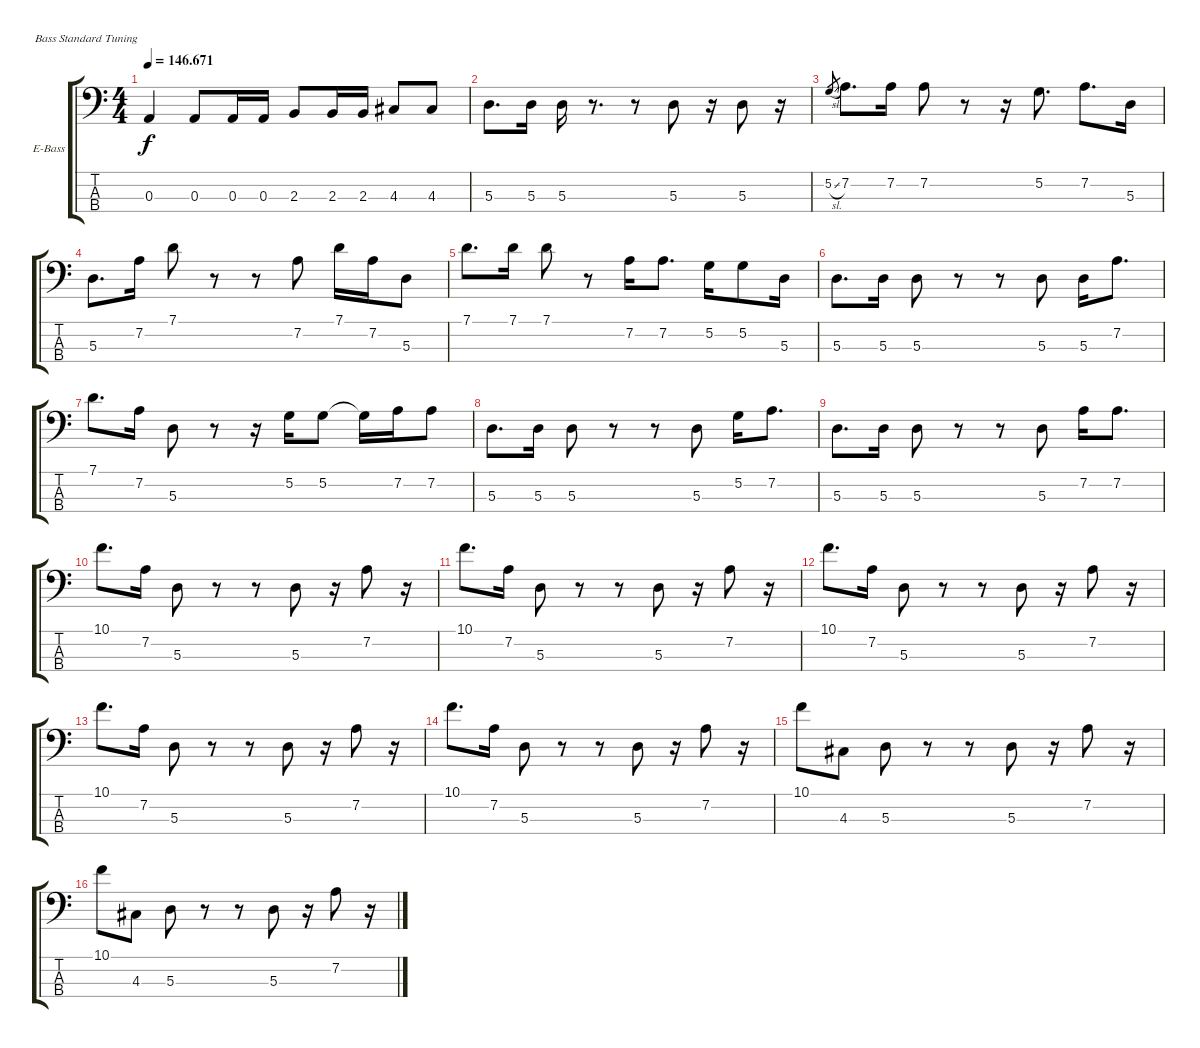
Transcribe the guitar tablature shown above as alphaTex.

\bracketExtendMode groupsimilarinstruments
\firstSystemTrackNameOrientation horizontal
\otherSystemsTrackNameOrientation horizontal
\track ("Bass" "E-Bass") {instrument electricbassfinger}
\staff {score tabs}
\tuning (G2 D2 A1 E1)
\ts (4 4)
\tempo
146.671
\accidentals auto
\clef f4
\ottava regular
\simile none
\ks c
0.3.4{dy f} 0.3.8 0.3.16 0.3.16 2.3.8 2.3.16 2.3.16 4.3.8 4.3.8 |
5.3.8{d} 5.3.16 5.3.16 r.8{d} r.8 5.3.8 r.16 5.3.8 r.16 |
5.2{sl}.8{gr} 7.2.8{d} 7.2.16 7.2.8 r.8 r.16 5.2.8{d} 7.2.8{d} 5.3.16 |
5.3.8{d} 7.2.16 7.1.8 r.8 r.8 7.2.8 7.1.16 7.2.16 5.3.8 |
7.1.8{d} 7.1.16 7.1.8 r.8 7.2.16 7.2.8{d} 5.2.16 5.2.8 5.3.16 |
5.3.8{d} 5.3.16 5.3.8 r.8 r.8 5.3.8 5.3.16 7.2.8{d} |
7.1.8{d} 7.2.16 5.3.8 r.8 r.16 5.2.16 5.2.8 5.2{t}.16 7.2.16 7.2.8 |
5.3.8{d} 5.3.16 5.3.8 r.8 r.8 5.3.8 5.2.16 7.2.8{d} |
5.3.8{d} 5.3.16 5.3.8 r.8 r.8 5.3.8 7.2.16 7.2.8{d} |
10.1.8{d} 7.2.16 5.3.8 r.8 r.8 5.3.8 r.16 7.2.8 r.16 |
10.1.8{d} 7.2.16 5.3.8 r.8 r.8 5.3.8 r.16 7.2.8 r.16 |
10.1.8{d} 7.2.16 5.3.8 r.8 r.8 5.3.8 r.16 7.2.8 r.16 |
10.1.8{d} 7.2.16 5.3.8 r.8 r.8 5.3.8 r.16 7.2.8 r.16 |
10.1.8{d} 7.2.16 5.3.8 r.8 r.8 5.3.8 r.16 7.2.8 r.16 |
10.1.8 4.3.8 5.3.8 r.8 r.8 5.3.8 r.16 7.2.8 r.16 |
10.1.8 4.3.8 5.3.8 r.8 r.8 5.3.8 r.16 7.2.8 r.16
